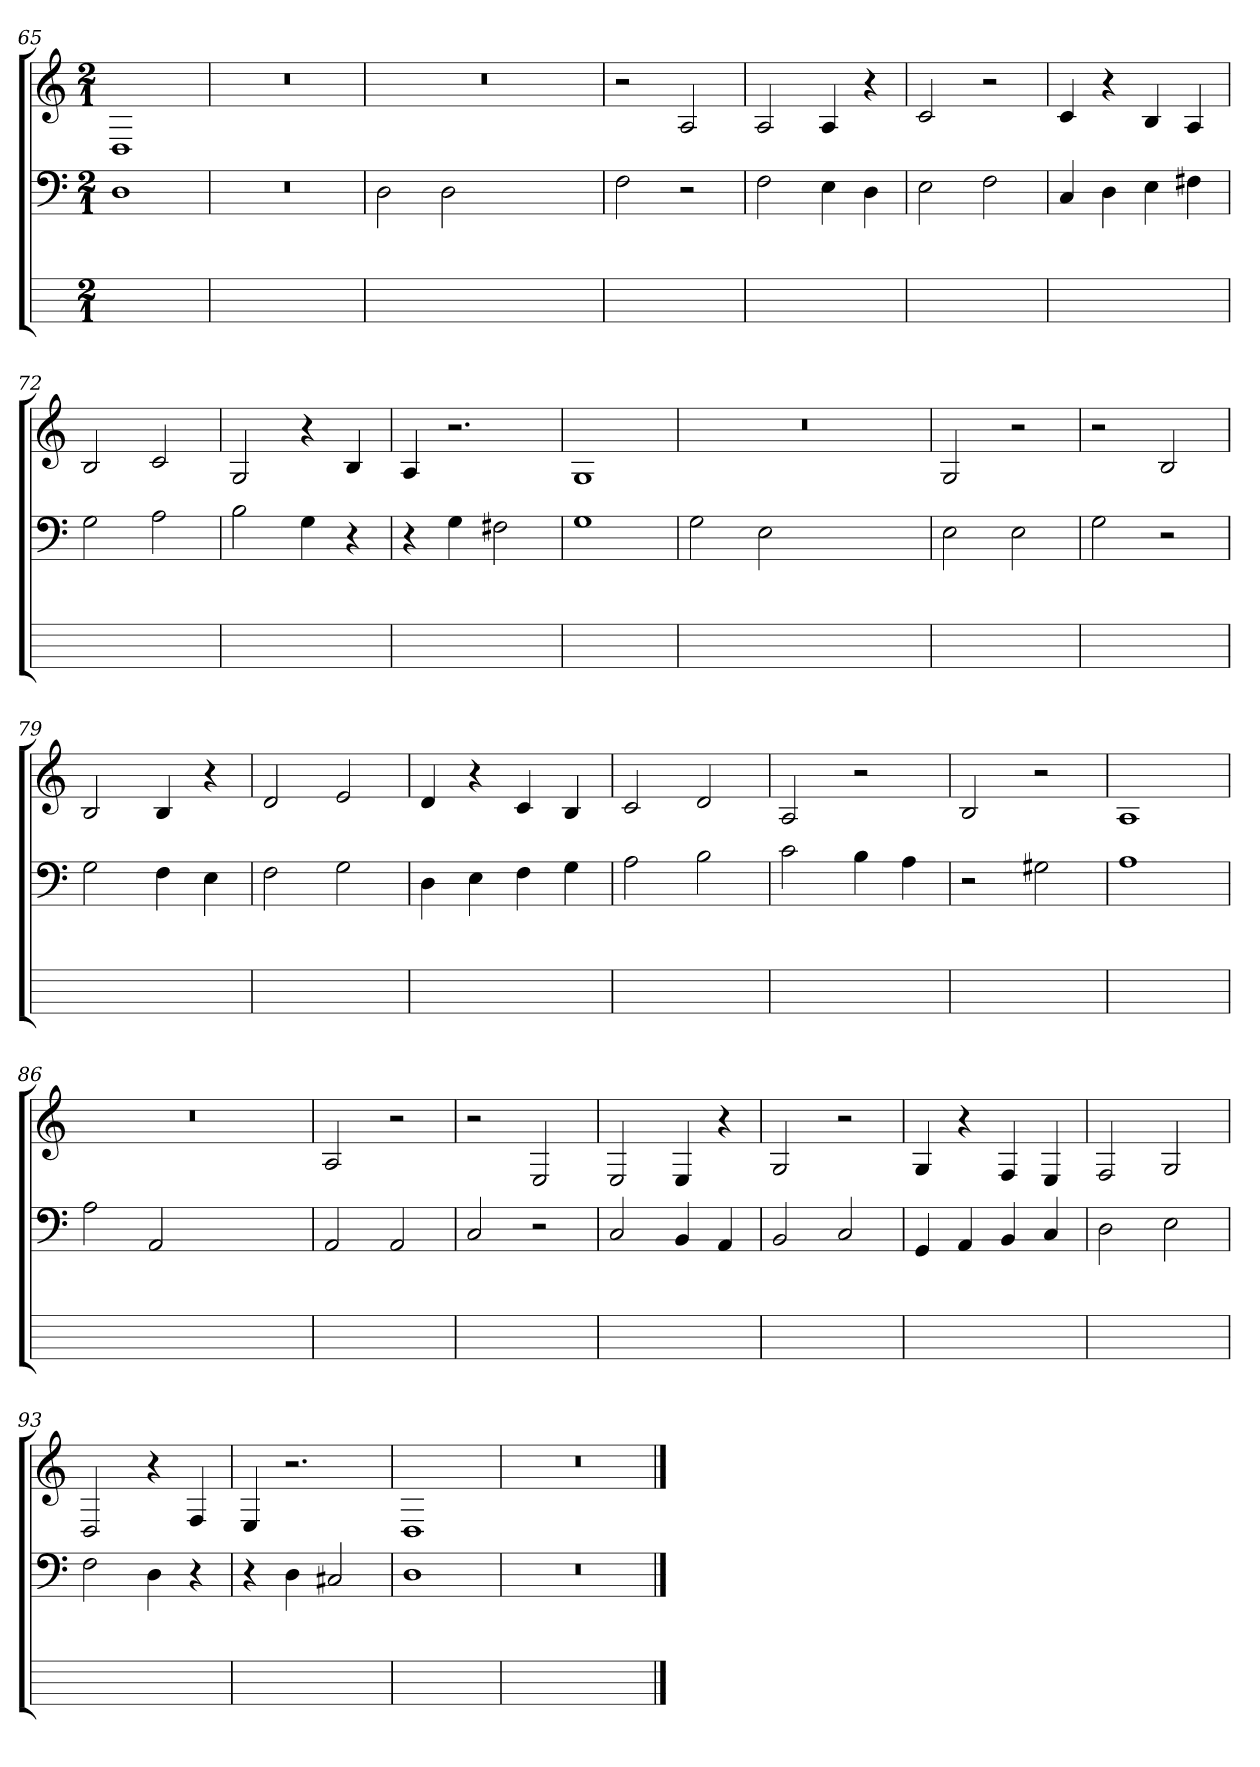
**kern	**kern	**kern
*part2	*part2	*part1
*staff3	*staff2	*staff1
*	*clefF4	*clefG2
*	*k[]	*k[]
*	*C:	*C:
*M2/1	*M2/1	*M2/1
=65	=65	=65
1ryy	1D	1D
=66	=66	=66
0ryy	0r	0r
=67	=67	=67
0ryy	2D	0r
.	2D	.
.	1ryy	.
=68	=68	=68
1ryy	2F	2r
.	2r	2A
=69	=69	=69
1ryy	2Fi	2A
.	4E	4A
.	4D	4r
=70	=70	=70
1ryy	2E	2c
.	2F	2r
=71	=71	=71
1ryy	4C	4ci
.	4D	4r
.	4E	4B
.	4F#Xj	4A
=72	=72	=72
1ryy	2G	2B
.	2A	2c
=73	=73	=73
1ryy	2B	2G
.	4G	4r
.	4r	4B
=74	=74	=74
1ryy	4r	4A
.	4GZ	2.r
.	2F#X	.
=75	=75	=75
1ryy	1G	1G
=76	=76	=76
0ryy	2Gi	0r
.	2E	.
.	1ryy	.
=77	=77	=77
1ryy	2E	2Gi
.	2E	2r
=78	=78	=78
1ryy	2G	2r
.	2r	2B
=79	=79	=79
1ryy	2Gi	2B
.	4F	4B
.	4E	4r
=80	=80	=80
1ryy	2F	2d
.	2G	2eV
=81	=81	=81
1ryy	4D	4di
.	4E	4r
.	4F	4c
.	4G	4B
=82	=82	=82
1ryy	2A	2c
.	2B	2d
=83	=83	=83
1ryy	2c	2A
.	4BV	2r
.	4Ai	.
=84	=84	=84
1ryy	2r	2B
.	2G#X	2r
=85	=85	=85
1ryy	1A	1A
=86	=86	=86
0ryy	2Ai	0r
.	2AA	.
.	1ryy	.
=87	=87	=87
1ryy	2AA	2Ai
.	2AA	2r
=88	=88	=88
1ryy	2C	2r
.	2r	2E
=89	=89	=89
1ryy	2Ci	2E
.	4BB	4E
.	4AA	4r
=90	=90	=90
1ryy	2BB	2G
.	2C	2r
=91	=91	=91
1ryy	4GG	4Gi
.	4AA	4r
.	4BB	4F
.	4C	4E
=92	=92	=92
1ryy	2D	2F
.	2E	2G
=93	=93	=93
1ryy	2F	2D
.	4D	4r
.	4r	4F
=94	=94	=94
1ryy	4r	4E
.	4DZ	2.r
.	2C#X	.
=95	=95	=95
1ryy	1D	1D
=96	=96	=96
0ryy	0r	0r
==	==	==
*-	*-	*-
